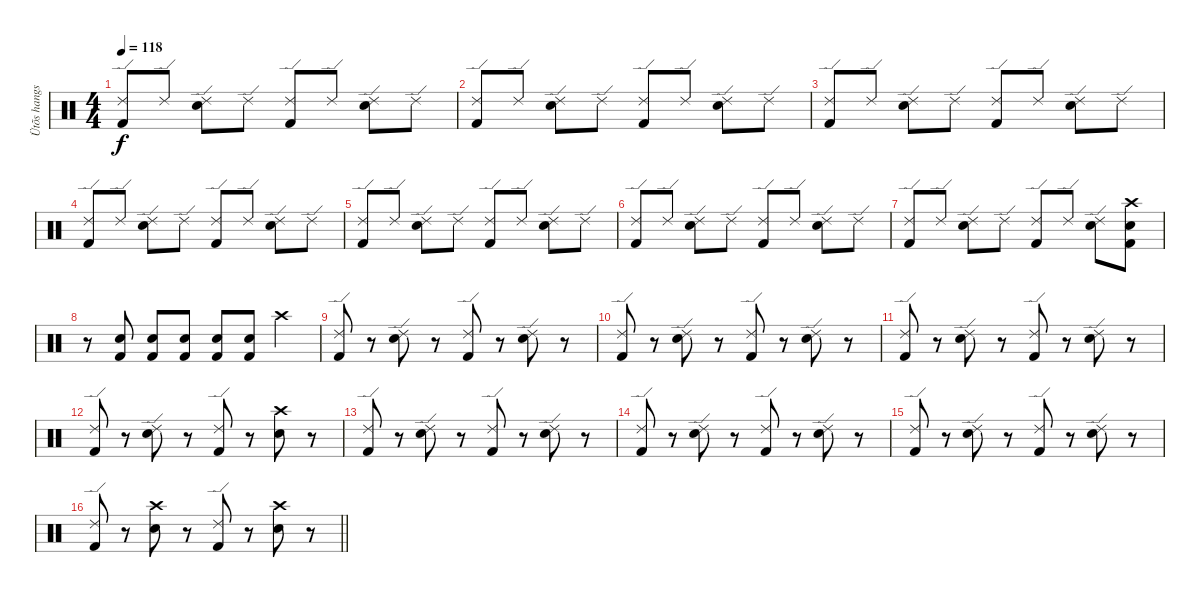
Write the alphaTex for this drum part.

\track ("Ütõs hangszer" "Ütõs hangs") {instrument percussion}
\staff {score}
\articulation defaults
\ts (4 4)
\tempo 118
\clef neutral
\ks c
("Ride (edge) 2" "Kick (hit) 2").8{dy f} "Ride (edge) 2".8 ("Ride (edge) 2" "Electric Snare (hit)").8 "Ride (edge) 2".8 ("Ride (edge) 2" "Kick (hit) 2").8 "Ride (edge) 2".8 ("Ride (edge) 2" "Electric Snare (hit)").8 "Ride (edge) 2".8 |
("Ride (edge) 2" "Kick (hit) 2").8 "Ride (edge) 2".8 ("Ride (edge) 2" "Electric Snare (hit)").8 "Ride (edge) 2".8 ("Ride (edge) 2" "Kick (hit) 2").8 "Ride (edge) 2".8 ("Ride (edge) 2" "Electric Snare (hit)").8 "Ride (edge) 2".8 |
("Ride (edge) 2" "Kick (hit) 2").8 "Ride (edge) 2".8 ("Ride (edge) 2" "Electric Snare (hit)").8 "Ride (edge) 2".8 ("Ride (edge) 2" "Kick (hit) 2").8 "Ride (edge) 2".8 ("Ride (edge) 2" "Electric Snare (hit)").8 "Ride (edge) 2".8 |
("Ride (edge) 2" "Kick (hit) 2").8 "Ride (edge) 2".8 ("Ride (edge) 2" "Electric Snare (hit)").8 "Ride (edge) 2".8 ("Ride (edge) 2" "Kick (hit) 2").8 "Ride (edge) 2".8 ("Ride (edge) 2" "Electric Snare (hit)").8 "Ride (edge) 2".8 |
("Ride (edge) 2" "Kick (hit) 2").8 "Ride (edge) 2".8 ("Ride (edge) 2" "Electric Snare (hit)").8 "Ride (edge) 2".8 ("Ride (edge) 2" "Kick (hit) 2").8 "Ride (edge) 2".8 ("Ride (edge) 2" "Electric Snare (hit)").8 "Ride (edge) 2".8 |
("Ride (edge) 2" "Kick (hit) 2").8 "Ride (edge) 2".8 ("Ride (edge) 2" "Electric Snare (hit)").8 "Ride (edge) 2".8 ("Ride (edge) 2" "Kick (hit) 2").8 "Ride (edge) 2".8 ("Ride (edge) 2" "Electric Snare (hit)").8 "Ride (edge) 2".8 |
("Ride (edge) 2" "Kick (hit) 2").8 "Ride (edge) 2".8 ("Ride (edge) 2" "Electric Snare (hit)").8 "Ride (edge) 2".8 ("Ride (edge) 2" "Kick (hit) 2").8 "Ride (edge) 2".8 ("Ride (edge) 2" "Electric Snare (hit)").8 ("Crash high (hit)" "Electric Snare (hit)" "Kick (hit) 2").8 |
r.8 ("Electric Snare (hit)" "Kick (hit) 2").8 ("Electric Snare (hit)" "Kick (hit) 2").8 ("Electric Snare (hit)" "Kick (hit) 2").8 ("Electric Snare (hit)" "Kick (hit) 2").8 ("Electric Snare (hit)" "Kick (hit) 2").8 "Crash high (hit)".4 |
("Ride (edge) 2" "Kick (hit) 2").8 r.8 ("Ride (edge) 2" "Electric Snare (hit)").8 r.8 ("Ride (edge) 2" "Kick (hit) 2").8 r.8 ("Ride (edge) 2" "Electric Snare (hit)").8 r.8 |
("Ride (edge) 2" "Kick (hit) 2").8 r.8 ("Ride (edge) 2" "Electric Snare (hit)").8 r.8 ("Ride (edge) 2" "Kick (hit) 2").8 r.8 ("Ride (edge) 2" "Electric Snare (hit)").8 r.8 |
("Ride (edge) 2" "Kick (hit) 2").8 r.8 ("Ride (edge) 2" "Electric Snare (hit)").8 r.8 ("Ride (edge) 2" "Kick (hit) 2").8 r.8 ("Ride (edge) 2" "Electric Snare (hit)").8 r.8 |
("Ride (edge) 2" "Kick (hit) 2").8 r.8 ("Ride (edge) 2" "Electric Snare (hit)").8 r.8 ("Ride (edge) 2" "Kick (hit) 2").8 r.8 ("Crash high (hit)" "Electric Snare (hit)").8 r.8 |
("Ride (edge) 2" "Kick (hit) 2").8 r.8 ("Ride (edge) 2" "Electric Snare (hit)").8 r.8 ("Ride (edge) 2" "Kick (hit) 2").8 r.8 ("Ride (edge) 2" "Electric Snare (hit)").8 r.8 |
("Ride (edge) 2" "Kick (hit) 2").8 r.8 ("Ride (edge) 2" "Electric Snare (hit)").8 r.8 ("Ride (edge) 2" "Kick (hit) 2").8 r.8 ("Ride (edge) 2" "Electric Snare (hit)").8 r.8 |
("Ride (edge) 2" "Kick (hit) 2").8 r.8 ("Ride (edge) 2" "Electric Snare (hit)").8 r.8 ("Ride (edge) 2" "Kick (hit) 2").8 r.8 ("Ride (edge) 2" "Electric Snare (hit)").8 r.8 |
\barLineRight lightlight
("Ride (edge) 2" "Kick (hit) 2").8 r.8 ("Crash high (hit)" "Electric Snare (hit)").8 r.8 ("Ride (edge) 2" "Kick (hit) 2").8 r.8 ("Crash high (hit)" "Electric Snare (hit)").8 r.8
